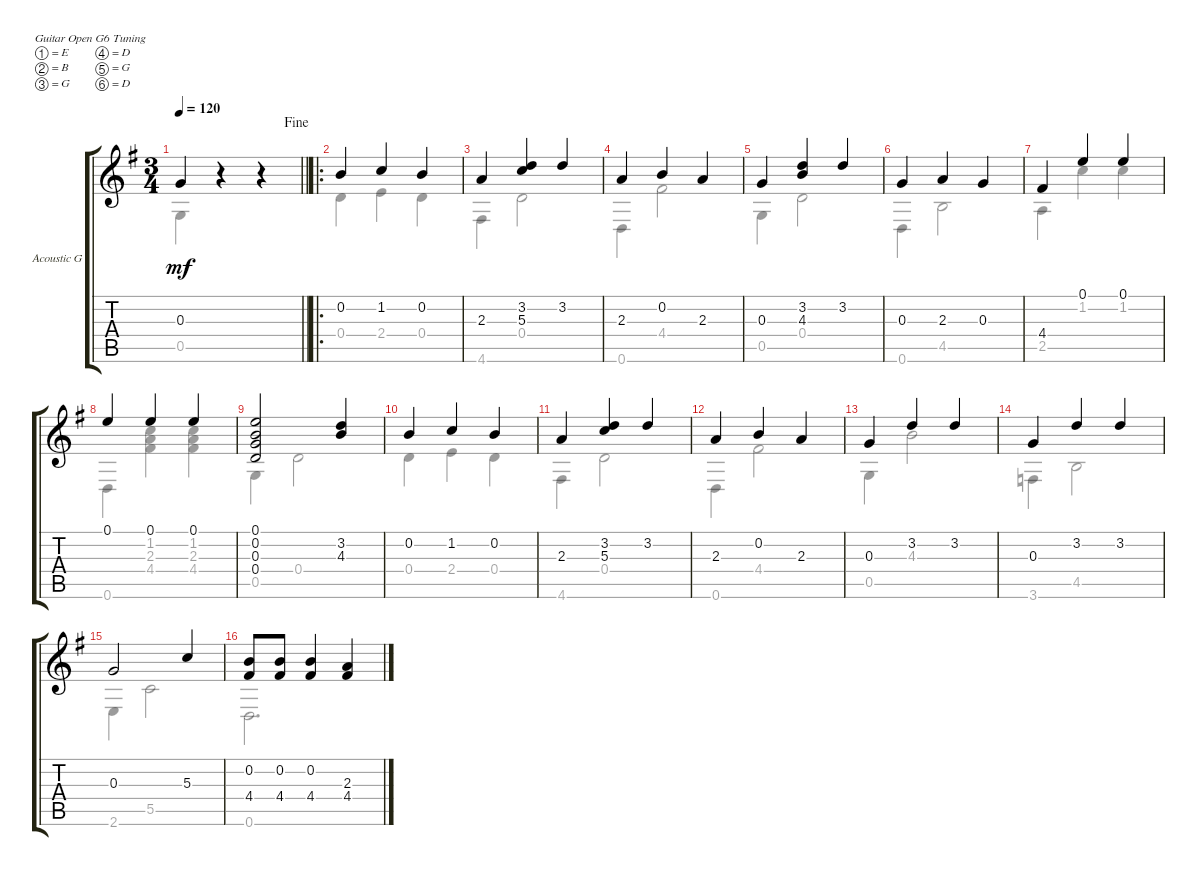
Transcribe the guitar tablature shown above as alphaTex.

\bracketExtendMode groupsimilarinstruments
\firstSystemTrackNameOrientation horizontal
\otherSystemsTrackNameOrientation horizontal
\track ("Acoustic Guitar (nylon)" "Acoustic G") {instrument acousticguitarnylon}
\staff {score tabs}
\tuning (E4 B3 G3 D3 G2 D2)
\voice
\ts (3 4)
\jump fine
\tempo 120
\clef g2
\barLineRight lightlight
\ks g
0.3{t}.4{dy mf} r.4 r.4 |
\ro
0.2.4 1.2.4 0.2.4 |
2.3.4 (3.2 5.3).4 3.2.4 |
2.3.4 0.2.4 2.3.4 |
0.3.4 (3.2 4.3).4 3.2.4 |
0.3.4 2.3.4 0.3.4 |
4.4.4 0.1.4 0.1.4 |
0.1.4 0.1.4 0.1.4 |
(0.1 0.2 0.3 0.4).2 (3.2 4.3).4 |
0.2.4 1.2.4 0.2.4 |
2.3.4 (3.2 5.3).4 3.2.4 |
2.3.4 0.2.4 2.3.4 |
0.3.4 3.2.4 3.2.4 |
0.3.4 3.2.4 3.2.4 |
0.3.2 5.3.4 |
(0.2 4.4).8 (0.2 4.4).8 (0.2 4.4).4 (2.3 4.4).4
\voice
\clef g2
\ottava regular
\simile none
\barLineRight lightlight
\ks g
0.5.4{dy mf} r.4 r.4 |
0.4.4 2.4.4 0.4.4 |
4.6.4 0.4.2 |
0.6.4 4.4.2 |
0.5.4 0.4.2 |
0.6.4 4.5.2 |
2.5.4 1.2.4 1.2.4 |
0.6.4 (1.2 2.3 4.4).4 (1.2 2.3 4.4).4 |
0.5.4 0.4.2 |
0.4.4 2.4.4 0.4.4 |
4.6.4 0.4.2 |
0.6.4 4.4.2 |
0.5.4 4.3.2 |
3.6.4 4.5.2 |
2.6.4 5.5.2 |
0.6.2{d}
